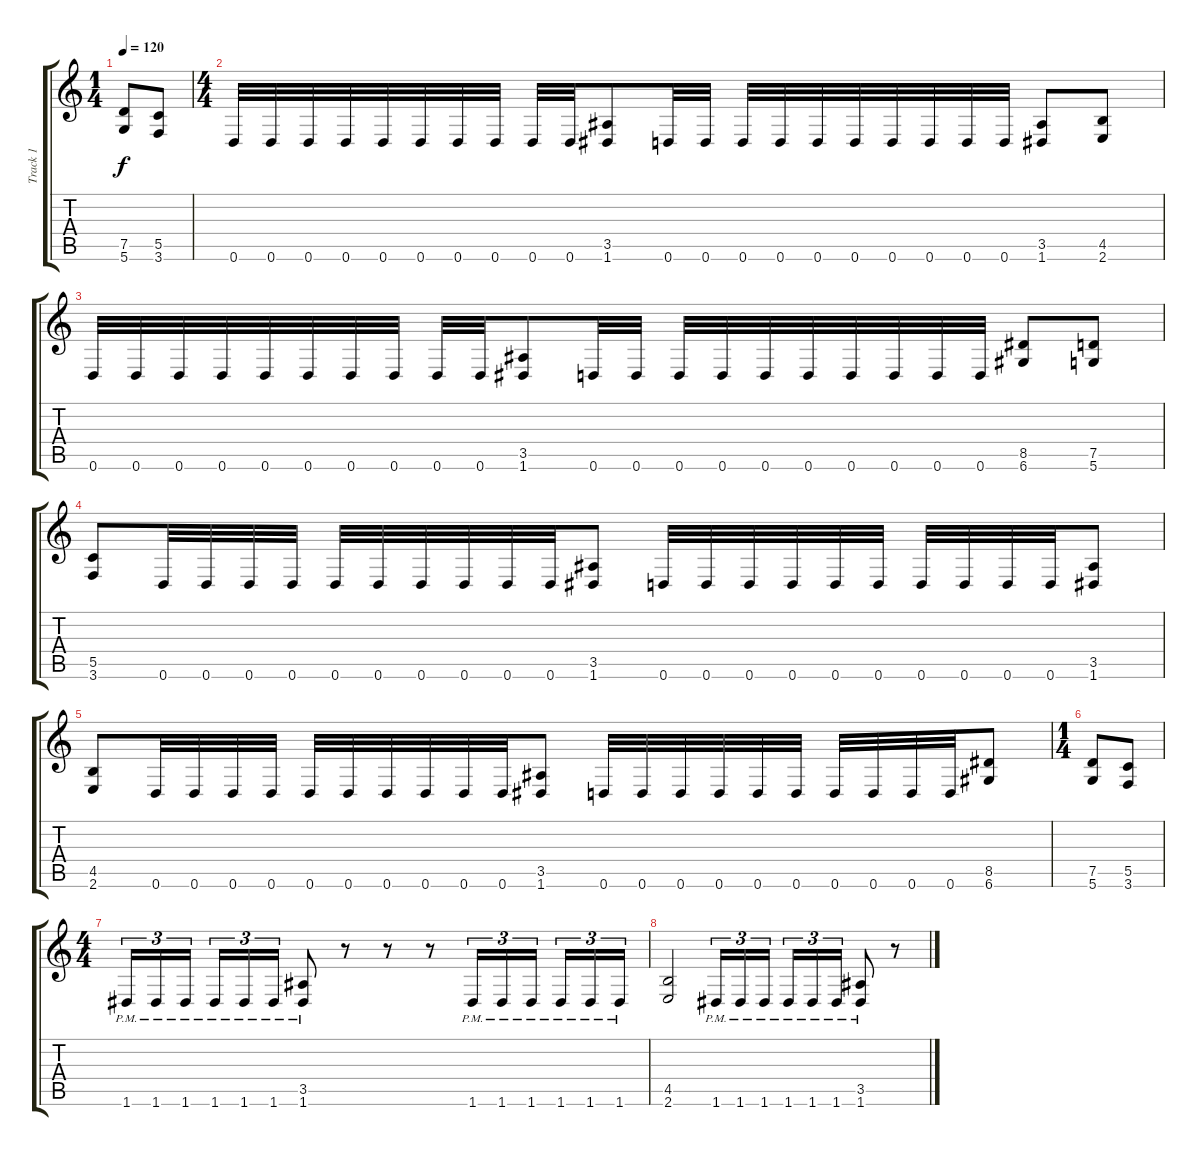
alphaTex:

\track ("Track 1" "Track 1") {instrument distortionguitar}
\staff {score tabs}
\tuning (D4 A3 F3 C3 G2 D2) {hide}
\ts (1 4)
\tempo 120
\clef g2
\ks c
(7.5 5.6).8{dy f} (5.5 3.6).8 |
\ts (4 4)
0.6.32 0.6.32 0.6.32 0.6.32 0.6.32 0.6.32 0.6.32 0.6.32 0.6.32 0.6.32 (3.5 1.6).8 0.6.32 0.6.32 0.6.32 0.6.32 0.6.32 0.6.32 0.6.32 0.6.32 0.6.32 0.6.32 (3.5 1.6).8 (4.5 2.6).8 |
0.6.32 0.6.32 0.6.32 0.6.32 0.6.32 0.6.32 0.6.32 0.6.32 0.6.32 0.6.32 (3.5 1.6).8 0.6.32 0.6.32 0.6.32 0.6.32 0.6.32 0.6.32 0.6.32 0.6.32 0.6.32 0.6.32 (8.5 6.6).8 (7.5 5.6).8 |
(5.5 3.6).8 0.6.32 0.6.32 0.6.32 0.6.32 0.6.32 0.6.32 0.6.32 0.6.32 0.6.32 0.6.32 (3.5 1.6).8 0.6.32 0.6.32 0.6.32 0.6.32 0.6.32 0.6.32 0.6.32 0.6.32 0.6.32 0.6.32 (3.5 1.6).8 |
(4.5 2.6).8 0.6.32 0.6.32 0.6.32 0.6.32 0.6.32 0.6.32 0.6.32 0.6.32 0.6.32 0.6.32 (3.5 1.6).8 0.6.32 0.6.32 0.6.32 0.6.32 0.6.32 0.6.32 0.6.32 0.6.32 0.6.32 0.6.32 (8.5 6.6).8 |
\ts (1 4)
(7.5 5.6).8 (5.5 3.6).8 |
\ts (4 4)
1.6{pm}.16{tu (3 2)} 1.6{pm}.16{tu (3 2)} 1.6{pm}.16{tu (3 2)} 1.6{pm}.16{tu (3 2)} 1.6{pm}.16{tu (3 2)} 1.6{pm}.16{tu (3 2)} (3.5 1.6{pm}).8 r.8 r.8 r.8 1.6{pm}.16{tu (3 2)} 1.6{pm}.16{tu (3 2)} 1.6{pm}.16{tu (3 2)} 1.6{pm}.16{tu (3 2)} 1.6{pm}.16{tu (3 2)} 1.6{pm}.16{tu (3 2)} |
(4.5 2.6).2 1.6{pm}.16{tu (3 2)} 1.6{pm}.16{tu (3 2)} 1.6{pm}.16{tu (3 2)} 1.6{pm}.16{tu (3 2)} 1.6{pm}.16{tu (3 2)} 1.6{pm}.16{tu (3 2)} (3.5 1.6{pm}).8 r.8
